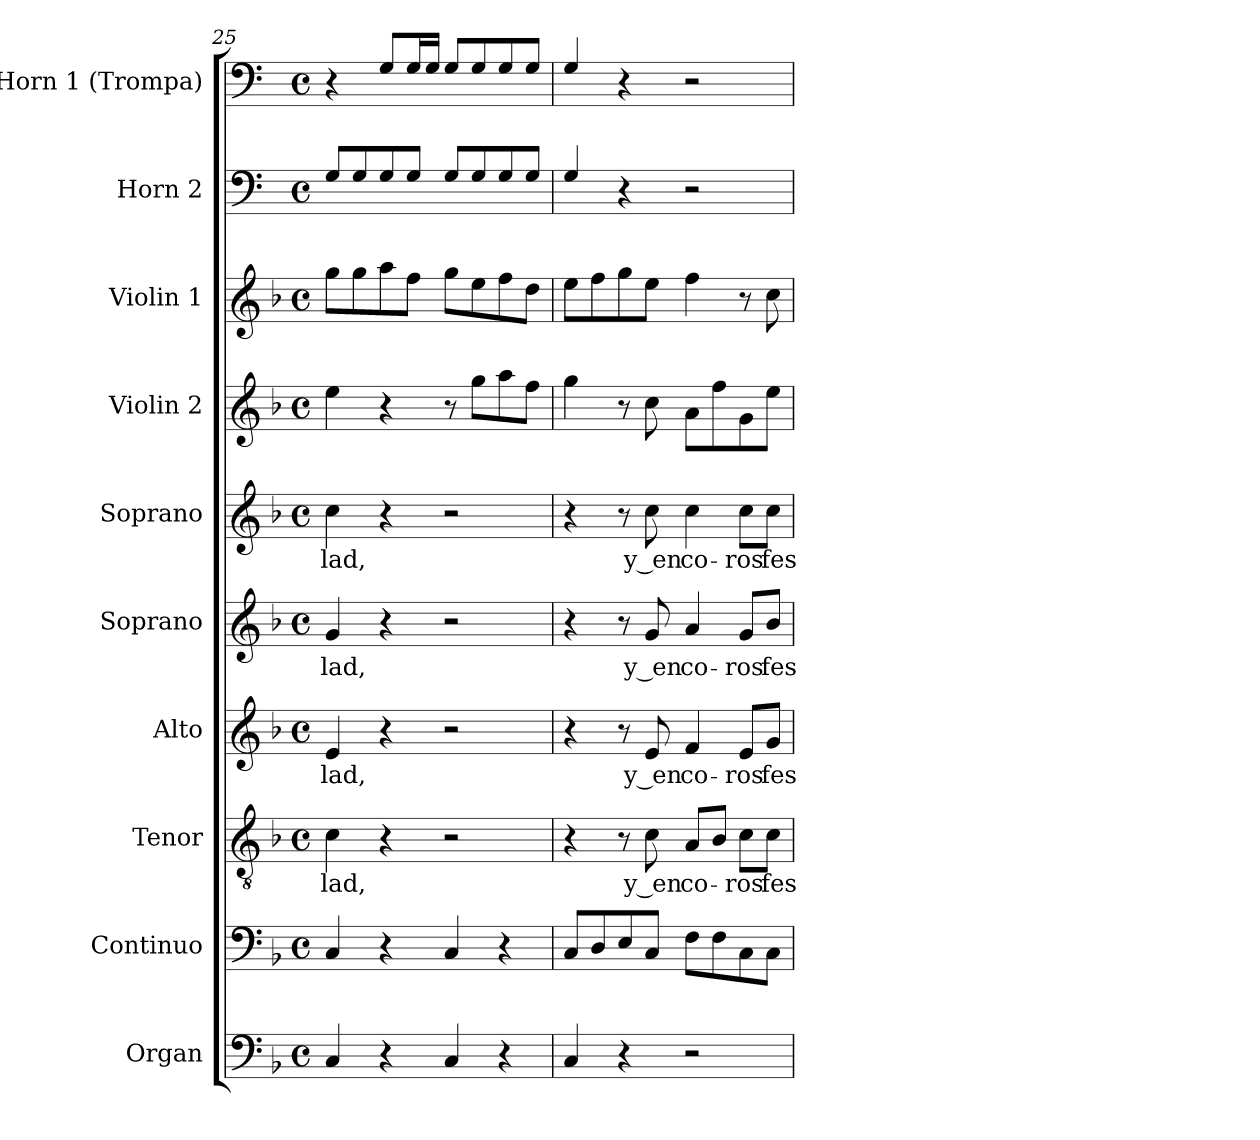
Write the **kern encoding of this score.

**kern	**kern	**kern	**text	**kern	**text	**kern	**text	**kern	**text	**kern	**kern	**kern	**kern
*part10	*part9	*part8	*part8	*part7	*part7	*part6	*part6	*part5	*part5	*part4	*part3	*part2	*part1
*staff10	*staff9	*staff8	*staff8	*staff7	*staff7	*staff6	*staff6	*staff5	*staff5	*staff4	*staff3	*staff2	*staff1
*I"Organ	*I"Continuo	*I"Tenor	*	*I"Alto	*	*I"Soprano	*	*I"Soprano	*	*I"Violin 2	*I"Violin 1	*I"Horn  2	*I"Horn  1 (Trompa)
*I'Org.	*I'Cont.	*I'T.	*	*I'A.	*	*I'S.	*	*I'S.	*	*I'Vln. 2	*I'Vln. 1	*I'Hn.	*I'Hn.
*clefF4	*clefF4	*clefGv2	*	*clefG2	*	*clefG2	*	*clefG2	*	*clefG2	*clefG2	*clefF4	*clefF4
*	*	*ITrd7c12	*	*	*	*	*	*	*	*	*	*ITrd4c7	*ITrd4c7
*k[b-]	*k[b-]	*k[b-]	*	*k[b-]	*	*k[b-]	*	*k[b-]	*	*k[b-]	*k[b-]	*k[b-]	*k[b-]
*F:	*F:	*F:	*	*F:	*	*F:	*	*F:	*	*F:	*F:	*F:	*F:
*M4/4	*M4/4	*M4/4	*	*M4/4	*	*M4/4	*	*M4/4	*	*M4/4	*M4/4	*M4/4	*M4/4
*met(c)	*met(c)	*met(c)	*	*met(c)	*	*met(c)	*	*met(c)	*	*met(c)	*met(c)	*met(c)	*met(c)
=25	=25	=25	=25	=25	=25	=25	=25	=25	=25	=25	=25	=25	=25
!	!	!	!LO:LY:b:color=#000000	!	!	!	!	!	!	!	!	!	!
!	!	!	!	!	!LO:LY:b:color=#000000	!	!	!	!	!	!	!	!
!	!	!	!	!	!	!	!LO:LY:b:color=#000000	!	!	!	!	!	!
!	!	!	!	!	!	!	!	!	!LO:LY:b:color=#000000	!	!	!	!
4Ci/	4Ci/	4Ci\	-lad,	4ei/	-lad,	4gi/	-lad,	4cci\	-lad,	4eei\	8ggi\L	8Ci/L	4r
.	.	.	.	.	.	.	.	.	.	.	8ggi\	8Ci/	.
4r	4r	4r	.	4r	.	4r	.	4r	.	4r	8aai\	8Ci/	8Ci/L
.	.	.	.	.	.	.	.	.	.	.	8ffi\J	8Ci/J	16Ci/L
.	.	.	.	.	.	.	.	.	.	.	.	.	16Ci/JJ
4Ci/	4Ci/	2r	.	2r	.	2r	.	2r	.	8r	8ggi\L	8Ci/L	8Ci/L
.	.	.	.	.	.	.	.	.	.	8ggi\L	8eei\	8Ci/	8Ci/
4r	4r	.	.	.	.	.	.	.	.	8aai\	8ffi\	8Ci/	8Ci/
.	.	.	.	.	.	.	.	.	.	8ffi\J	8ddi\J	8Ci/J	8Ci/J
=26	=26	=26	=26	=26	=26	=26	=26	=26	=26	=26	=26	=26	=26
4Ci/	8Ci/L	4r	.	4r	.	4r	.	4r	.	4ggi\	8eei\L	4Ci/	4Ci/
.	8Di/	.	.	.	.	.	.	.	.	.	8ffi\	.	.
4r	8Ei/	8r	.	8r	.	8r	.	8r	.	8r	8ggi\	4r	4r
!	!	!	!LO:LY:b:color=#000000	!	!	!	!	!	!	!	!	!	!
!	!	!	!	!	!LO:LY:b:color=#000000	!	!	!	!	!	!	!	!
!	!	!	!	!	!	!	!LO:LY:b:color=#000000	!	!	!	!	!	!
!	!	!	!	!	!	!	!	!	!LO:LY:b:color=#000000	!	!	!	!
.	8Ci/J	8Ci\	y_en	8ei/	y_en	8gi/	y_en	8cci\	y_en	8cci\	8eei\J	.	.
!	!	!	!LO:LY:b:color=#000000	!	!	!	!	!	!	!	!	!	!
!	!	!	!	!	!LO:LY:b:color=#000000	!	!	!	!	!	!	!	!
!	!	!	!	!	!	!	!LO:LY:b:color=#000000	!	!	!	!	!	!
!	!	!	!	!	!	!	!	!	!LO:LY:b:color=#000000	!	!	!	!
2r	8Fi\L	8AAi/L	co-	4fi/	co-	4ai/	co-	4cci\	co-	8ai\L	4ffi\	2r	2r
.	8Fi\	8BB-i/J	.	.	.	.	.	.	.	8ffi\	.	.	.
!	!	!	!LO:LY:b:color=#000000	!	!	!	!	!	!	!	!	!	!
!	!	!	!	!	!LO:LY:b:color=#000000	!	!	!	!	!	!	!	!
!	!	!	!	!	!	!	!LO:LY:b:color=#000000	!	!	!	!	!	!
!	!	!	!	!	!	!	!	!	!LO:LY:b:color=#000000	!	!	!	!
.	8Ci\	8Ci\L	-ros	8ei/L	-ros	8gi/L	-ros	8cci\L	-ros	8gi\	8r	.	.
!	!	!	!LO:LY:b:color=#000000	!	!	!	!	!	!	!	!	!	!
!	!	!	!	!	!LO:LY:b:color=#000000	!	!	!	!	!	!	!	!
!	!	!	!	!	!	!	!LO:LY:b:color=#000000	!	!	!	!	!	!
!	!	!	!	!	!	!	!	!	!LO:LY:b:color=#000000	!	!	!	!
.	8Ci\J	8Ci\J	fes-	8gi/J	fes-	8b-i/J	fes-	8cci\J	fes-	8eei\J	8cci\	.	.
=	=	=	=	=	=	=	=	=	=	=	=	=	=
*-	*-	*-	*-	*-	*-	*-	*-	*-	*-	*-	*-	*-	*-
